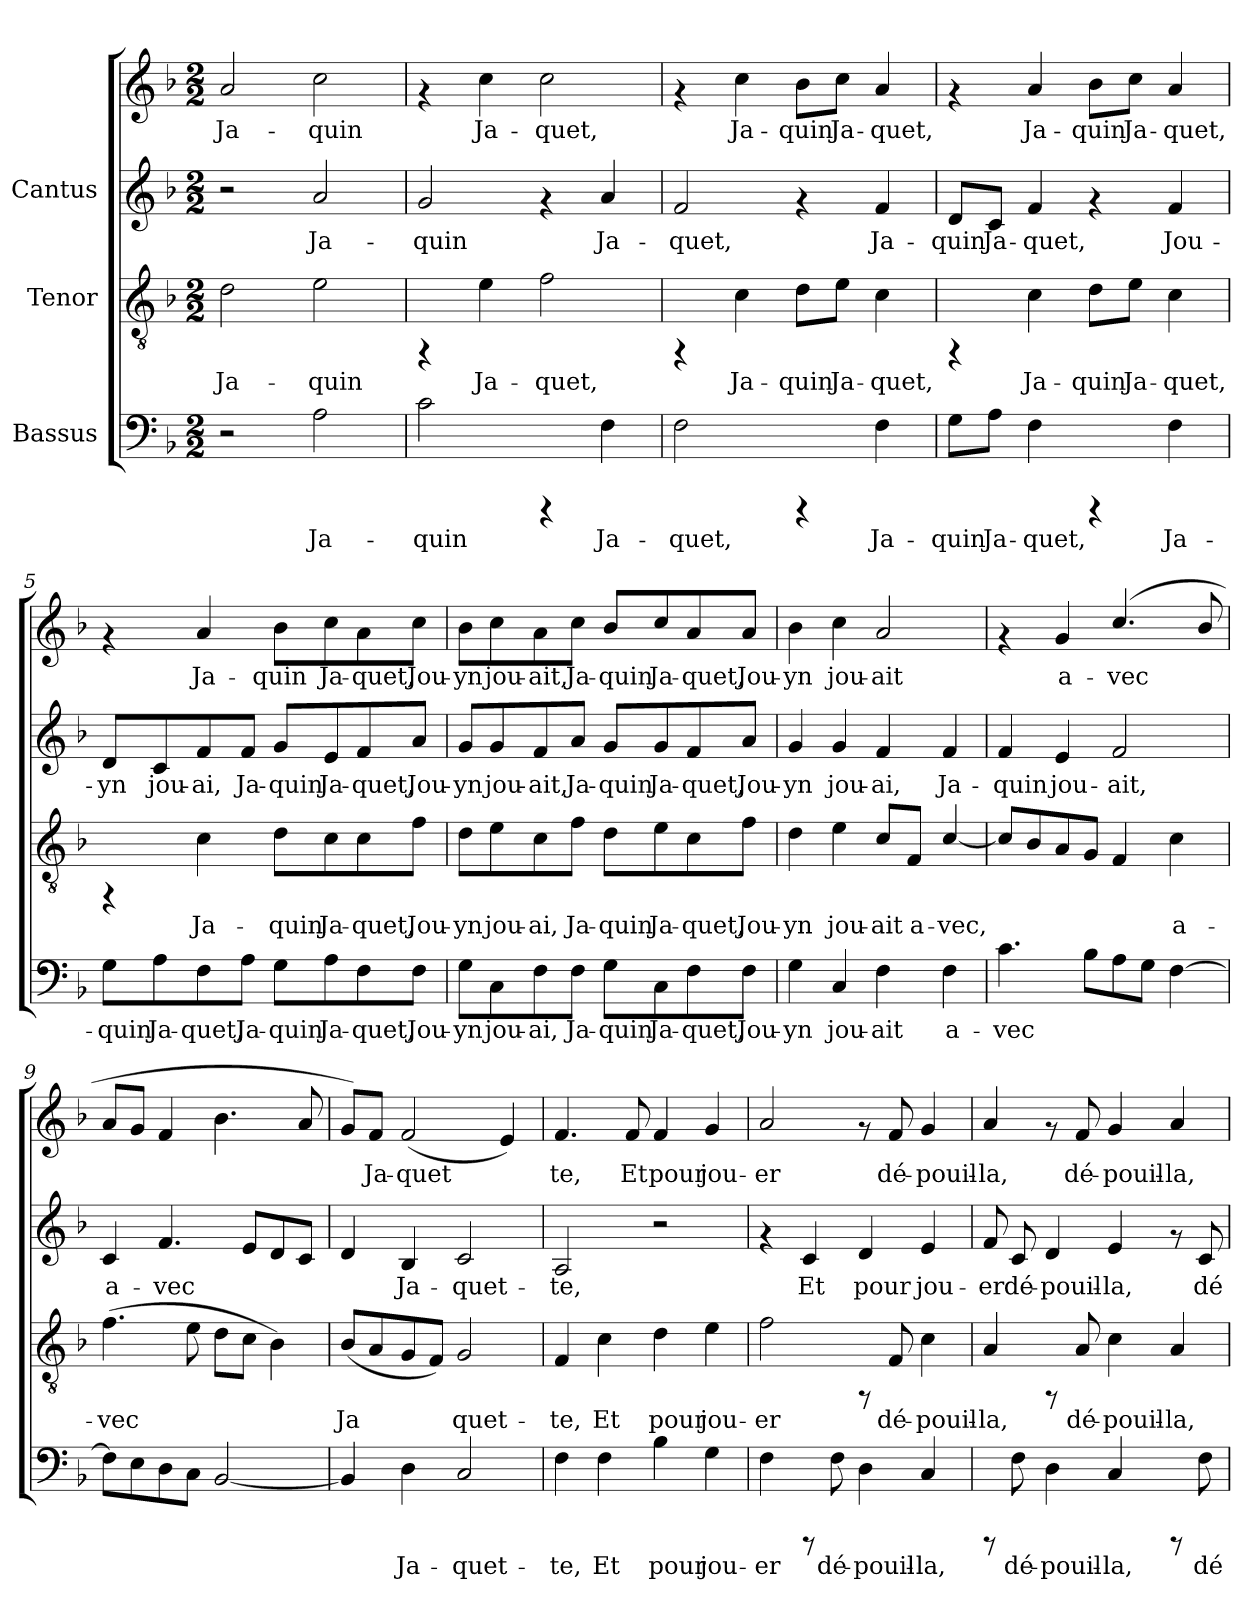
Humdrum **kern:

**kern	**text	**kern	**text	**kern	**text	**kern	**text
*part3	*part3	*part2	*part2	*part1	*part1	*part1	*part1
*staff4	*staff4	*staff3	*staff3	*staff2	*staff2	*staff1	*staff1
*I"Bassus	*	*I"Tenor	*	*I"Cantus	*	*	*
!!LO:PB:g=z
*stria5	*	*stria5	*	*stria5	*	*stria5	*
*clefF4	*	*clefGv2	*	*clefG2	*	*clefG2	*
*k[b-]	*	*k[b-]	*	*k[b-]	*	*k[b-]	*
*F:	*	*F:	*	*F:	*	*F:	*
*M2/2	*	*M2/2	*	*M2/2	*	*M2/2	*
*MM144	*	*MM144	*	*MM144	*	*MM144	*
=1	=1	=1	=1	=1	=1	=1	=1
!	!	!	!LO:LY:b:cj	!	!	!	!LO:LY:b:cj
2r	.	2d\	Ja-	2r	.	2a/	Ja-
!	!LO:LY:b:cj	!	!LO:LY:b:cj	!	!LO:LY:b:cj	!	!LO:LY:b:cj
2A\	Ja-	2e\	-quin	2a/	Ja-	2cc\	-quin
=2	=2	=2	=2	=2	=2	=2	=2
!	!LO:LY:b:cj	!	!	!	!LO:LY:b:cj	!	!
2c\	-quin	4rFF	.	2g/	quin	4rf	.
!	!	!	!LO:LY:b:cj	!	!	!	!LO:LY:b:cj
.	.	4e\	Ja-	.	.	4cc\	-Ja-
!	!	!	!LO:LY:b:cj	!	!	!	!LO:LY:b:cj
4rCCC	.	2f\	-quet,	4rf	.	2cc\	-quet,
!	!LO:LY:b:cj	!	!	!	!LO:LY:b:cj	!	!
4F\	Ja-	.	.	4a/	Ja-	.	.
=3	=3	=3	=3	=3	=3	=3	=3
!	!LO:LY:b:cj	!	!	!	!LO:LY:b:cj	!	!
2F\	-quet,	4rFF	.	2f/	quet,	4rf	.
!	!	!	!LO:LY:b:cj	!	!	!	!LO:LY:b:cj
.	.	4c\	Ja-	.	.	4cc\	-Ja-
!	!	!	!LO:LY:b:cj	!	!	!	!LO:LY:b:cj
4rCCC	.	8d\L	-quin	4rf	.	8b-\L	-quin
!	!	!	!LO:LY:b:cj	!	!	!	!LO:LY:b:cj
.	.	8e\J	Ja-	.	.	8cc\J	Ja-
!	!LO:LY:b:cj	!	!LO:LY:b:cj	!	!LO:LY:b:cj	!	!LO:LY:b:cj
4F\	Ja-	4c\	-quet,	4f/	Ja-	4a/	-quet,
=4	=4	=4	=4	=4	=4	=4	=4
!	!LO:LY:b:cj	!	!	!	!LO:LY:b:cj	!	!
8G\L	-quin	4rFF	.	8d/L	quin	4rf	.
!	!LO:LY:b:cj	!	!	!	!LO:LY:b:cj	!	!
8A\J	Ja-	.	.	8c/J	Ja-	.	.
!	!LO:LY:b:cj	!	!LO:LY:b:cj	!	!LO:LY:b:cj	!	!LO:LY:b:cj
4F\	-quet,	4c\	Ja-	4f/	-quet,	4a/	-Ja-
!	!	!	!LO:LY:b:cj	!	!	!	!LO:LY:b:cj
4rCCC	.	8d\L	-quin	4rf	.	8b-\L	-quin
!	!	!	!LO:LY:b:cj	!	!	!	!LO:LY:b:cj
.	.	8e\J	Ja-	.	.	8cc\J	Ja-
!	!LO:LY:b:cj	!	!LO:LY:b:cj	!	!LO:LY:b:cj	!	!LO:LY:b:cj
4F\	Ja-	4c\	-quet,	4f/	Jou-	4a/	-quet,
!!LO:LB:g=z
=5	=5	=5	=5	=5	=5	=5	=5
!	!LO:LY:b:cj	!	!	!	!LO:LY:b:cj	!	!
8G\L	-quin	4rFF	.	8d/L	-yn	4rf	.
!	!LO:LY:b:cj	!	!	!	!LO:LY:b:cj	!	!
8A\	Ja-	.	.	8c/	jou-	.	.
!	!LO:LY:b:cj	!	!LO:LY:b:cj	!	!LO:LY:b:cj	!	!LO:LY:b:cj
8F\	-quet,	4c\	Ja-	8f/	-ai,	4a/	-Ja-
!	!LO:LY:b:cj	!	!	!	!LO:LY:b:cj	!	!
8A\J	Ja-	.	.	8f/J	Ja-	.	.
!	!LO:LY:b:cj	!	!LO:LY:b:cj	!	!LO:LY:b:cj	!	!LO:LY:b:cj
8G\L	-quin	8d\L	-quin	8g/L	-quin	8b-\L	-quin
!	!LO:LY:b:cj	!	!LO:LY:b:cj	!	!LO:LY:b:cj	!	!LO:LY:b:cj
8A\	Ja-	8c\	Ja-	8e/	Ja-	8cc\	Ja-
!	!LO:LY:b:cj	!	!LO:LY:b:cj	!	!LO:LY:b:cj	!	!LO:LY:b:cj
8F\	-quet,	8c\	-quet,	8f/	-quet,	8a\	-quet,
!	!LO:LY:b:cj	!	!LO:LY:b:cj	!	!LO:LY:b:cj	!	!LO:LY:b:cj
8F\J	Jou-	8f\J	Jou-	8a/J	Jou-	8cc\J	Jou-
=6	=6	=6	=6	=6	=6	=6	=6
!	!LO:LY:b:cj	!	!LO:LY:b:cj	!	!LO:LY:b:cj	!	!LO:LY:b:cj
8G\L	-yn	8d\L	-yn	8g/L	-yn	8b-\L	-yn
!	!LO:LY:b:cj	!	!LO:LY:b:cj	!	!LO:LY:b:cj	!	!LO:LY:b:cj
8C\	jou-	8e\	jou-	8g/	jou-	8cc\	jou-
!	!LO:LY:b:cj	!	!LO:LY:b:cj	!	!LO:LY:b:cj	!	!LO:LY:b:cj
8F\	-ai,	8c\	-ai,	8f/	-ait,	8a\	-ait,
!	!LO:LY:b:cj	!	!LO:LY:b:cj	!	!LO:LY:b:cj	!	!LO:LY:b:cj
8F\J	Ja-	8f\J	Ja-	8a/J	Ja-	8cc\J	Ja-
!	!LO:LY:b:cj	!	!LO:LY:b:cj	!	!LO:LY:b:cj	!	!LO:LY:b:cj
8G\L	-quin	8d\L	-quin	8g/L	-quin	8b-/L	-quin
!	!LO:LY:b:cj	!	!LO:LY:b:cj	!	!LO:LY:b:cj	!	!LO:LY:b:cj
8C\	Ja-	8e\	Ja-	8g/	Ja-	8cc/	Ja-
!	!LO:LY:b:cj	!	!LO:LY:b:cj	!	!LO:LY:b:cj	!	!LO:LY:b:cj
8F\	-quet,	8c\	-quet,	8f/	-quet,	8a/	-quet,
!	!LO:LY:b:cj	!	!LO:LY:b:cj	!	!LO:LY:b:cj	!	!LO:LY:b:cj
8F\J	Jou-	8f\J	Jou-	8a/J	Jou-	8a/J	Jou-
=7	=7	=7	=7	=7	=7	=7	=7
!	!LO:LY:b:cj	!	!LO:LY:b:cj	!	!LO:LY:b:cj	!	!LO:LY:b:cj
4G\	-yn	4d\	-yn	4g/	yn	4b-\	-yn
!	!LO:LY:b:cj	!	!LO:LY:b:cj	!	!LO:LY:b:cj	!	!LO:LY:b:cj
4C/	jou-	4e\	jou-	4g/	jou-	4cc\	jou-
!	!LO:LY:b:cj	!	!LO:LY:b:cj	!	!LO:LY:b:cj	!	!LO:LY:b:cj
4F\	-ait	8c/L	-ait	4f/	-ai,	2a/	-ait
!	!	!	!LO:LY:b:cj	!	!	!	!
.	.	8F/J	a-	.	.	.	.
!	!LO:LY:b:cj	!	!LO:LY:b:cj	!	!LO:LY:b:cj	!	!
4F\	a-	[<4c/	-vec,	4f/	Ja-	.	.
!!LO:LB:g=z
=8	=8	=8	=8	=8	=8	=8	=8
!	!LO:LY:b:cj	!	!LO:LY:b:cj	!	!LO:LY:b:cj	!	!
4.c\	-vec	8c/L]	.	4f/	quin	4rf	.
!	!	!	!LO:LY:b:cj	!	!	!	!
.	.	8B-/	.	.	.	.	.
!	!	!	!LO:LY:b:cj	!	!LO:LY:b:cj	!	!LO:LY:b:cj
.	.	8A/	.	4e/	jou-	4g/	-a-
!	!LO:LY:b:cj	!	!LO:LY:b:cj	!	!	!	!
8B-\L	.	8G/J	.	.	.	.	.
!	!LO:LY:b:cj	!	!LO:LY:b:cj	!	!LO:LY:b:cj	!	!LO:LY:b:cj
8A\	.	4F/	.	2f/	-ait,	(<4.cc/	-vec
!	!LO:LY:b:cj	!	!	!	!	!	!
8G\J	.	.	.	.	.	.	.
!	!LO:LY:b:cj	!	!LO:LY:b:cj	!	!	!	!
[>4F\	.	4c\	a-	.	.	.	.
!	!	!	!	!	!	!	!LO:LY:b:cj
.	.	.	.	.	.	8b-/	.
=9	=9	=9	=9	=9	=9	=9	=9
!	!	!	!LO:LY:b:cj	!	!LO:LY:b:cj	!	!
8F\L]	.	(>4.f\	-vec	4c/	a-	8a/L	.
8E\	.	.	.	.	.	8g/J	.
!	!	!	!	!	!LO:LY:b:cj	!	!
8D\	.	.	.	4.f/	-vec	4f/	.
!	!	!	!LO:LY:b:cj	!	!	!	!
8C\J	.	8e\	.	.	.	.	.
!	!	!	!LO:LY:b:cj	!	!	!	!
[<2BB-/	.	8d\L	.	.	.	4.b-\	.
!	!	!	!LO:LY:b:cj	!	!LO:LY:b:cj	!	!
.	.	8c\J	.	8e/L	.	.	.
!	!	!	!LO:LY:b:cj	!	!LO:LY:b:cj	!	!
.	.	4B-\)	.	8d/	.	.	.
!	!	!	!	!	!LO:LY:b:cj	!	!
.	.	.	.	8c/J	.	8a/	.
=10	=10	=10	=10	=10	=10	=10	=10
!	!LO:LY:b:cj	!	!LO:LY:b:cj	!	!LO:LY:b:cj	!	!LO:LY:b:cj
4BB-/]	.	(<8B-/L	Ja-	4d/	-	8g/L)	.
!	!	!	!LO:LY:b:cj	!	!	!	!LO:LY:b:cj
.	.	8A/	-	.	.	8f/J	Ja-
!	!LO:LY:b:cj	!	!LO:LY:b:cj	!	!LO:LY:b:cj	!	!LO:LY:b:cj
4D\	Ja-	8G/	.	4B-/	Ja-	(<2f/	-quet-
!	!	!	!LO:LY:b:cj	!	!	!	!
.	.	8F/J)	.	.	.	.	.
!	!LO:LY:b:cj	!	!LO:LY:b:cj	!	!LO:LY:b:cj	!	!
2C/	-quet-	2G/	quet-	2c/	-quet-	.	.
!	!	!	!	!	!	!	!LO:LY:b:cj
.	.	.	.	.	.	4e/)	--
=11	=11	=11	=11	=11	=11	=11	=11
!	!LO:LY:b:cj	!	!LO:LY:b:cj	!	!LO:LY:b:cj	!	!LO:LY:b:cj
4F\	-te,	4F/	-te,	2A/	-te,	4.f/	-te,
!	!LO:LY:b:cj	!	!LO:LY:b:cj	!	!	!	!
4F\	Et	4c\	Et	.	.	.	.
!	!	!	!	!	!	!	!LO:LY:b:cj
.	.	.	.	.	.	8f/	Et
!	!LO:LY:b:cj	!	!LO:LY:b:cj	!	!	!	!LO:LY:b:cj
4B-\	pour	4d\	pour	2r	.	4f/	pour
!	!LO:LY:b:cj	!	!LO:LY:b:cj	!	!	!	!LO:LY:b:cj
4G\	jou-	4e\	jou-	.	.	4g/	jou-
!!LO:PB:g=z
=12	=12	=12	=12	=12	=12	=12	=12
!	!LO:LY:b:cj	!	!LO:LY:b:cj	!	!	!	!LO:LY:b:cj
4F\	-er	2f\	-er	4rf	.	2a/	er
!	!	!	!	!	!LO:LY:b:cj	!	!
8rCCC	.	.	.	4c/	-Et	.	.
!	!LO:LY:b:cj	!	!	!	!	!	!
8F\	dé-	.	.	.	.	.	.
!	!LO:LY:b:cj	!	!	!	!LO:LY:b:cj	!	!
4D\	-pouil-	8rFF	.	4d/	pour	8rf	.
!	!	!	!LO:LY:b:cj	!	!	!	!LO:LY:b:cj
.	.	8F/	dé-	.	.	8f/	dé-
!	!LO:LY:b:cj	!	!LO:LY:b:cj	!	!LO:LY:b:cj	!	!LO:LY:b:cj
4C/	-la,	4c\	-pouil-	4e/	jou-	4g/	-pouil-
=13	=13	=13	=13	=13	=13	=13	=13
!	!	!	!LO:LY:b:cj	!	!LO:LY:b:cj	!	!LO:LY:b:cj
8rCCC	.	4A/	-la,	8f/	er	4a/	-la,
!	!LO:LY:b:cj	!	!	!	!LO:LY:b:cj	!	!
8F\	dé-	.	.	8c/	dé-	.	.
!	!LO:LY:b:cj	!	!	!	!LO:LY:b:cj	!	!
4D\	-pouil-	8rFF	.	4d/	-pouil-	8rf	.
!	!	!	!LO:LY:b:cj	!	!	!	!LO:LY:b:cj
.	.	8A/	dé-	.	.	8f/	dé-
!	!LO:LY:b:cj	!	!LO:LY:b:cj	!	!LO:LY:b:cj	!	!LO:LY:b:cj
4C/	-la,	4c\	-pouil-	4e/	-la,	4g/	-pouil-
!	!	!	!LO:LY:b:cj	!	!	!	!LO:LY:b:cj
8rCCC	.	4A/	-la,	8rf	.	4a/	-la,
!	!LO:LY:b:cj	!	!	!	!LO:LY:b:cj	!	!
8F\	dé-	.	.	8c/	dé-	.	.
=	=	=	=	=	=	=	=
*-	*-	*-	*-	*-	*-	*-	*-
